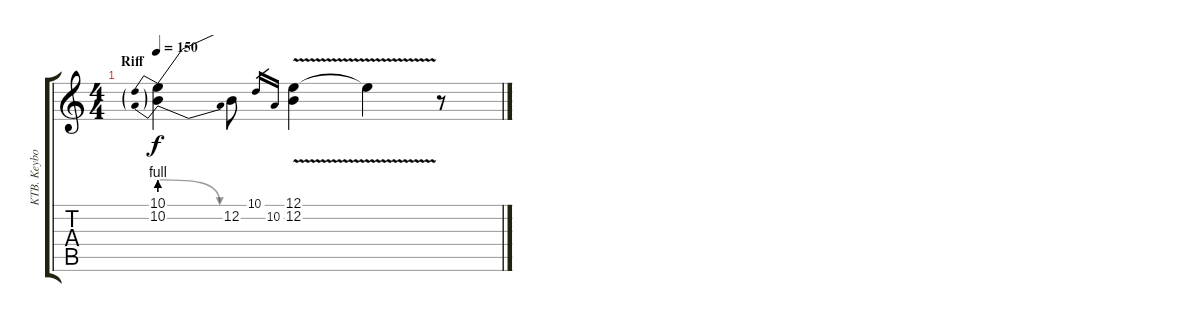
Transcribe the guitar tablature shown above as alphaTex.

\track ("KTB. Keyboards - Tone - Backing Vocals" "KTB. Keybo") {instrument rockorgan}
\staff {score tabs}
\tuning (E4 B3 G3 D3 A2 E2) {hide}
\ts (4 4)
\section ("" "Riff")
\tempo 150
\clef g2
\ks c
(10.1{be (prebend 0 4 60 4)} 10.2{be (prebendrelease 0 4 60 0)}).4{dy f volume 15 instrument lead5charang} 12.2.8 10.1.16{gr} 10.2.16{gr} (12.1{v} 12.2).4 12.1{t}.4 r.8
